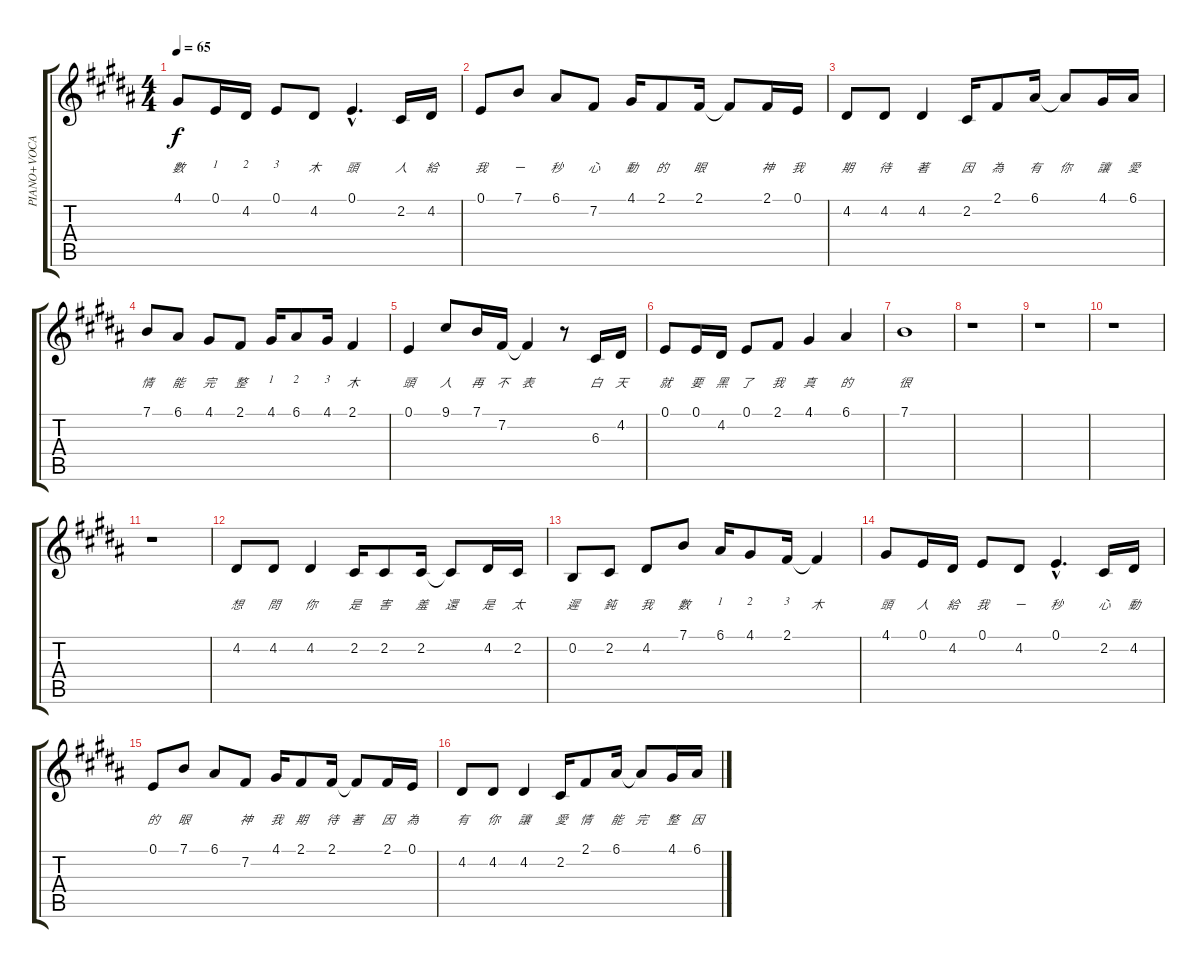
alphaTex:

\track ("PIANO+VOCAL" "PIANO+VOCA") {instrument brightacousticpiano}
\staff {score tabs}
\tuning (E4 B3 G3 D3 A2 E2) {hide}
\ts (4 4)
\tempo 65
\clef g2
\ks b
4.1.8{lyrics (0 "") lyrics (1 "") lyrics (2 "數") lyrics (3 "") lyrics (4 "") dy f} 0.1.16{lyrics (0 "") lyrics (1 "") lyrics (2 "1") lyrics (3 "") lyrics (4 "")} 4.2.16{lyrics (0 "") lyrics (1 "") lyrics (2 "2") lyrics (3 "") lyrics (4 "")} 0.1.8{lyrics (0 "") lyrics (1 "") lyrics (2 "3") lyrics (3 "") lyrics (4 "")} 4.2.8{lyrics (0 "") lyrics (1 "") lyrics (2 "木") lyrics (3 "") lyrics (4 "")} 0.1{hac}.4{d lyrics (0 "") lyrics (1 "") lyrics (2 "頭") lyrics (3 "") lyrics (4 "")} 2.2.16{lyrics (0 "") lyrics (1 "") lyrics (2 "人") lyrics (3 "") lyrics (4 "")} 4.2.16{lyrics (0 "") lyrics (1 "") lyrics (2 "給") lyrics (3 "") lyrics (4 "")} |
0.1.8{lyrics (0 "") lyrics (1 "") lyrics (2 "我") lyrics (3 "") lyrics (4 "")} 7.1.8{lyrics (0 "") lyrics (1 "") lyrics (2 "ㄧ") lyrics (3 "") lyrics (4 "")} 6.1.8{lyrics (0 "") lyrics (1 "") lyrics (2 "秒") lyrics (3 "") lyrics (4 "")} 7.2.8{lyrics (0 "") lyrics (1 "") lyrics (2 "心") lyrics (3 "") lyrics (4 "")} 4.1.16{lyrics (0 "") lyrics (1 "") lyrics (2 "動") lyrics (3 "") lyrics (4 "")} 2.1.8{lyrics (0 "") lyrics (1 "") lyrics (2 "的") lyrics (3 "") lyrics (4 "")} 2.1.16{lyrics (0 "") lyrics (1 "") lyrics (2 "眼") lyrics (3 "") lyrics (4 "")} 2.1{t}.8{lyrics (0 "") lyrics (1 "") lyrics (2 "") lyrics (3 "") lyrics (4 "")} 2.1.16{lyrics (0 "") lyrics (1 "") lyrics (2 "神") lyrics (3 "") lyrics (4 "")} 0.1.16{lyrics (0 "") lyrics (1 "") lyrics (2 "我") lyrics (3 "") lyrics (4 "")} |
4.2.8{lyrics (0 "") lyrics (1 "") lyrics (2 "期") lyrics (3 "") lyrics (4 "")} 4.2.8{lyrics (0 "") lyrics (1 "") lyrics (2 "待") lyrics (3 "") lyrics (4 "")} 4.2.4{lyrics (0 "") lyrics (1 "") lyrics (2 "著") lyrics (3 "") lyrics (4 "")} 2.2.16{lyrics (0 "") lyrics (1 "") lyrics (2 "因") lyrics (3 "") lyrics (4 "")} 2.1.8{lyrics (0 "") lyrics (1 "") lyrics (2 "為") lyrics (3 "") lyrics (4 "")} 6.1.16{lyrics (0 "") lyrics (1 "") lyrics (2 "有") lyrics (3 "") lyrics (4 "")} 6.1{t}.8{lyrics (0 "") lyrics (1 "") lyrics (2 "你") lyrics (3 "") lyrics (4 "")} 4.1.16{lyrics (0 "") lyrics (1 "") lyrics (2 "讓") lyrics (3 "") lyrics (4 "")} 6.1.16{lyrics (0 "") lyrics (1 "") lyrics (2 "愛") lyrics (3 "") lyrics (4 "")} |
7.1.8{lyrics (0 "") lyrics (1 "") lyrics (2 "情") lyrics (3 "") lyrics (4 "")} 6.1.8{lyrics (0 "") lyrics (1 "") lyrics (2 "能") lyrics (3 "") lyrics (4 "")} 4.1.8{lyrics (0 "") lyrics (1 "") lyrics (2 "完") lyrics (3 "") lyrics (4 "")} 2.1.8{lyrics (0 "") lyrics (1 "") lyrics (2 "整") lyrics (3 "") lyrics (4 "")} 4.1.16{lyrics (0 "") lyrics (1 "") lyrics (2 "1") lyrics (3 "") lyrics (4 "")} 6.1.8{lyrics (0 "") lyrics (1 "") lyrics (2 "2") lyrics (3 "") lyrics (4 "")} 4.1.16{lyrics (0 "") lyrics (1 "") lyrics (2 "3") lyrics (3 "") lyrics (4 "")} 2.1.4{lyrics (0 "") lyrics (1 "") lyrics (2 "木") lyrics (3 "") lyrics (4 "")} |
0.1.4{lyrics (0 "") lyrics (1 "") lyrics (2 "頭") lyrics (3 "") lyrics (4 "")} 9.1.8{lyrics (0 "") lyrics (1 "") lyrics (2 "人") lyrics (3 "") lyrics (4 "")} 7.1.16{lyrics (0 "") lyrics (1 "") lyrics (2 "再") lyrics (3 "") lyrics (4 "")} 7.2.16{lyrics (0 "") lyrics (1 "") lyrics (2 "不") lyrics (3 "") lyrics (4 "")} 7.2{t}.4{lyrics (0 "") lyrics (1 "") lyrics (2 "表") lyrics (3 "") lyrics (4 "")} r.8 6.3.16{lyrics (0 "") lyrics (1 "") lyrics (2 "白") lyrics (3 "") lyrics (4 "")} 4.2.16{lyrics (0 "") lyrics (1 "") lyrics (2 "天") lyrics (3 "") lyrics (4 "")} |
0.1.8{lyrics (0 "") lyrics (1 "") lyrics (2 "就") lyrics (3 "") lyrics (4 "")} 0.1.16{lyrics (0 "") lyrics (1 "") lyrics (2 "要") lyrics (3 "") lyrics (4 "")} 4.2.16{lyrics (0 "") lyrics (1 "") lyrics (2 "黑") lyrics (3 "") lyrics (4 "")} 0.1.8{lyrics (0 "") lyrics (1 "") lyrics (2 "了") lyrics (3 "") lyrics (4 "")} 2.1.8{lyrics (0 "") lyrics (1 "") lyrics (2 "我") lyrics (3 "") lyrics (4 "")} 4.1.4{lyrics (0 "") lyrics (1 "") lyrics (2 "真") lyrics (3 "") lyrics (4 "")} 6.1.4{lyrics (0 "") lyrics (1 "") lyrics (2 "的") lyrics (3 "") lyrics (4 "")} |
7.1.1{lyrics (0 "") lyrics (1 "") lyrics (2 "很") lyrics (3 "") lyrics (4 "")} |
r.1 |
r.1 |
r.1 |
r.1 |
4.2.8{lyrics (0 "") lyrics (1 "") lyrics (2 "想") lyrics (3 "") lyrics (4 "")} 4.2.8{lyrics (0 "") lyrics (1 "") lyrics (2 "問") lyrics (3 "") lyrics (4 "")} 4.2.4{lyrics (0 "") lyrics (1 "") lyrics (2 "你") lyrics (3 "") lyrics (4 "")} 2.2.16{lyrics (0 "") lyrics (1 "") lyrics (2 "是") lyrics (3 "") lyrics (4 "")} 2.2.8{lyrics (0 "") lyrics (1 "") lyrics (2 "害") lyrics (3 "") lyrics (4 "")} 2.2.16{lyrics (0 "") lyrics (1 "") lyrics (2 "羞") lyrics (3 "") lyrics (4 "")} 2.2{t}.8{lyrics (0 "") lyrics (1 "") lyrics (2 "還") lyrics (3 "") lyrics (4 "")} 4.2.16{lyrics (0 "") lyrics (1 "") lyrics (2 "是") lyrics (3 "") lyrics (4 "")} 2.2.16{lyrics (0 "") lyrics (1 "") lyrics (2 "太") lyrics (3 "") lyrics (4 "")} |
0.2.8{lyrics (0 "") lyrics (1 "") lyrics (2 "遲") lyrics (3 "") lyrics (4 "")} 2.2.8{lyrics (0 "") lyrics (1 "") lyrics (2 "鈍") lyrics (3 "") lyrics (4 "")} 4.2.8{lyrics (0 "") lyrics (1 "") lyrics (2 "我") lyrics (3 "") lyrics (4 "")} 7.1.8{lyrics (0 "") lyrics (1 "") lyrics (2 "數") lyrics (3 "") lyrics (4 "")} 6.1.16{lyrics (0 "") lyrics (1 "") lyrics (2 "1") lyrics (3 "") lyrics (4 "")} 4.1.8{lyrics (0 "") lyrics (1 "") lyrics (2 "2") lyrics (3 "") lyrics (4 "")} 2.1.16{lyrics (0 "") lyrics (1 "") lyrics (2 "3") lyrics (3 "") lyrics (4 "")} 2.1{t}.4{lyrics (0 "") lyrics (1 "") lyrics (2 "木") lyrics (3 "") lyrics (4 "")} |
4.1.8{lyrics (0 "") lyrics (1 "") lyrics (2 "頭") lyrics (3 "") lyrics (4 "")} 0.1.16{lyrics (0 "") lyrics (1 "") lyrics (2 "人") lyrics (3 "") lyrics (4 "")} 4.2.16{lyrics (0 "") lyrics (1 "") lyrics (2 "給") lyrics (3 "") lyrics (4 "")} 0.1.8{lyrics (0 "") lyrics (1 "") lyrics (2 "我") lyrics (3 "") lyrics (4 "")} 4.2.8{lyrics (0 "") lyrics (1 "") lyrics (2 "ㄧ") lyrics (3 "") lyrics (4 "")} 0.1{hac}.4{d lyrics (0 "") lyrics (1 "") lyrics (2 "秒") lyrics (3 "") lyrics (4 "")} 2.2.16{lyrics (0 "") lyrics (1 "") lyrics (2 "心") lyrics (3 "") lyrics (4 "")} 4.2.16{lyrics (0 "") lyrics (1 "") lyrics (2 "動") lyrics (3 "") lyrics (4 "")} |
0.1.8{lyrics (0 "") lyrics (1 "") lyrics (2 "的") lyrics (3 "") lyrics (4 "")} 7.1.8{lyrics (0 "") lyrics (1 "") lyrics (2 "眼") lyrics (3 "") lyrics (4 "")} 6.1.8{lyrics (0 "") lyrics (1 "") lyrics (2 "") lyrics (3 "") lyrics (4 "")} 7.2.8{lyrics (0 "") lyrics (1 "") lyrics (2 "神") lyrics (3 "") lyrics (4 "")} 4.1.16{lyrics (0 "") lyrics (1 "") lyrics (2 "我") lyrics (3 "") lyrics (4 "")} 2.1.8{lyrics (0 "") lyrics (1 "") lyrics (2 "期") lyrics (3 "") lyrics (4 "")} 2.1.16{lyrics (0 "") lyrics (1 "") lyrics (2 "待") lyrics (3 "") lyrics (4 "")} 2.1{t}.8{lyrics (0 "") lyrics (1 "") lyrics (2 "著") lyrics (3 "") lyrics (4 "")} 2.1.16{lyrics (0 "") lyrics (1 "") lyrics (2 "因") lyrics (3 "") lyrics (4 "")} 0.1.16{lyrics (0 "") lyrics (1 "") lyrics (2 "為") lyrics (3 "") lyrics (4 "")} |
4.2.8{lyrics (0 "") lyrics (1 "") lyrics (2 "有") lyrics (3 "") lyrics (4 "")} 4.2.8{lyrics (0 "") lyrics (1 "") lyrics (2 "你") lyrics (3 "") lyrics (4 "")} 4.2.4{lyrics (0 "") lyrics (1 "") lyrics (2 "讓") lyrics (3 "") lyrics (4 "")} 2.2.16{lyrics (0 "") lyrics (1 "") lyrics (2 "愛") lyrics (3 "") lyrics (4 "")} 2.1.8{lyrics (0 "") lyrics (1 "") lyrics (2 "情") lyrics (3 "") lyrics (4 "")} 6.1.16{lyrics (0 "") lyrics (1 "") lyrics (2 "能") lyrics (3 "") lyrics (4 "")} 6.1{t}.8{lyrics (0 "") lyrics (1 "") lyrics (2 "完") lyrics (3 "") lyrics (4 "")} 4.1.16{lyrics (0 "") lyrics (1 "") lyrics (2 "整") lyrics (3 "") lyrics (4 "")} 6.1.16{lyrics (0 "") lyrics (1 "") lyrics (2 "因") lyrics (3 "") lyrics (4 "")}
